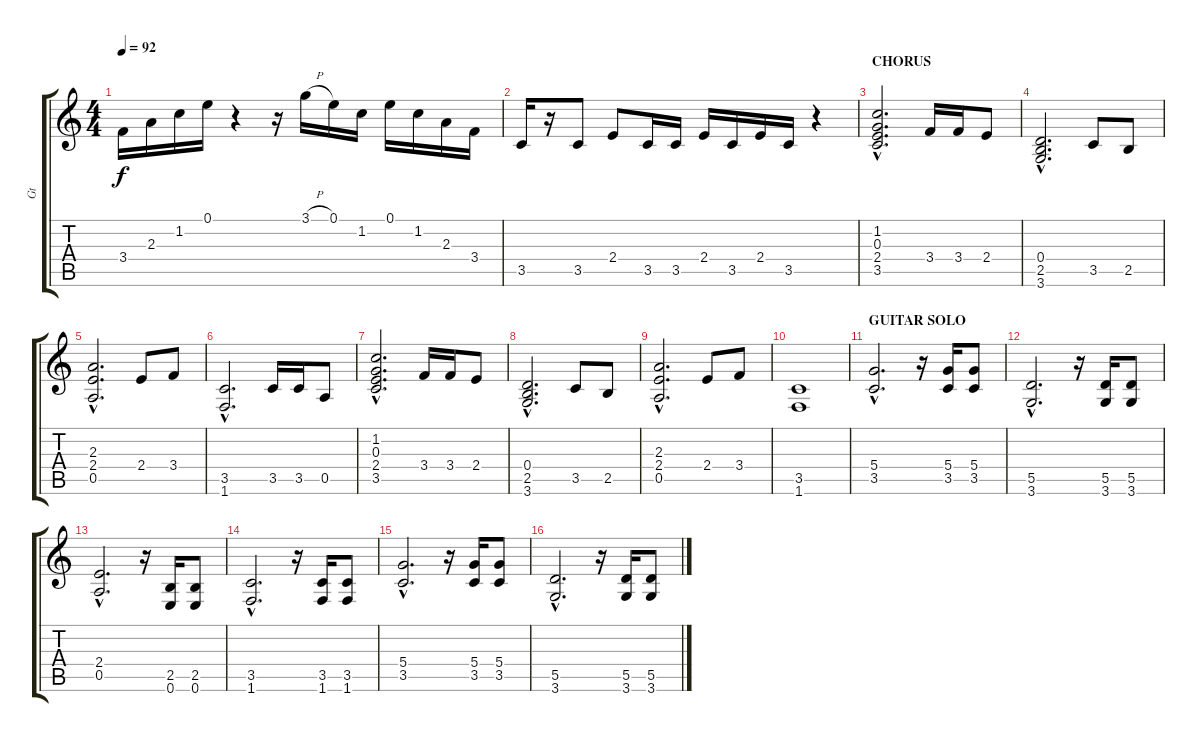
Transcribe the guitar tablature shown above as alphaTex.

\track ("Gt" "Gt") {instrument electricguitarclean}
\staff {score tabs}
\tuning (E4 B3 G3 D3 A2 E2) {hide}
\ts (4 4)
\tempo 92
\clef g2
\ks c
3.4.16{dy f} 2.3.16 1.2.16 0.1.16 r.4 r.16 3.1{h}.16 0.1.16 1.2.16 0.1.16 1.2.16 2.3.16 3.4.16 |
3.5.16 r.16 3.5.8 2.4.8 3.5.16 3.5.16 2.4.16 3.5.16 2.4.16 3.5.16 r.4 |
\section ("" "CHORUS")
(1.2{hac} 0.3{hac} 2.4{hac} 3.5{hac}).2{d volume 9 instrument overdrivenguitar} 3.4.16 3.4.16 2.4.8 |
(0.4{hac} 2.5{hac} 3.6{hac}).2{d} 3.5.8 2.5.8 |
(2.3{hac} 2.4{hac} 0.5{hac}).2{d} 2.4.8 3.4.8 |
(3.5{hac} 1.6{hac}).2{d} 3.5.16 3.5.16 0.5.8 |
(1.2{hac} 0.3{hac} 2.4{hac} 3.5{hac}).2{d} 3.4.16 3.4.16 2.4.8 |
(0.4{hac} 2.5{hac} 3.6{hac}).2{d} 3.5.8 2.5.8 |
(2.3{hac} 2.4{hac} 0.5{hac}).2{d} 2.4.8 3.4.8 |
(3.5 1.6).1{volume 3} |
\section ("" "GUITAR SOLO")
(5.4{hac} 3.5{hac}).2{d volume 9} r.16 (5.4 3.5).16 (5.4 3.5).8 |
(5.5{hac} 3.6{hac}).2{d} r.16 (5.5 3.6).16 (5.5 3.6).8 |
(2.4{hac} 0.5{hac}).2{d} r.16 (2.5 0.6).16 (2.5 0.6).8 |
(3.5{hac} 1.6{hac}).2{d} r.16 (3.5 1.6).16 (3.5 1.6).8 |
(5.4{hac} 3.5{hac}).2{d} r.16 (5.4 3.5).16 (5.4 3.5).8 |
(5.5{hac} 3.6{hac}).2{d} r.16 (5.5 3.6).16 (5.5 3.6).8
